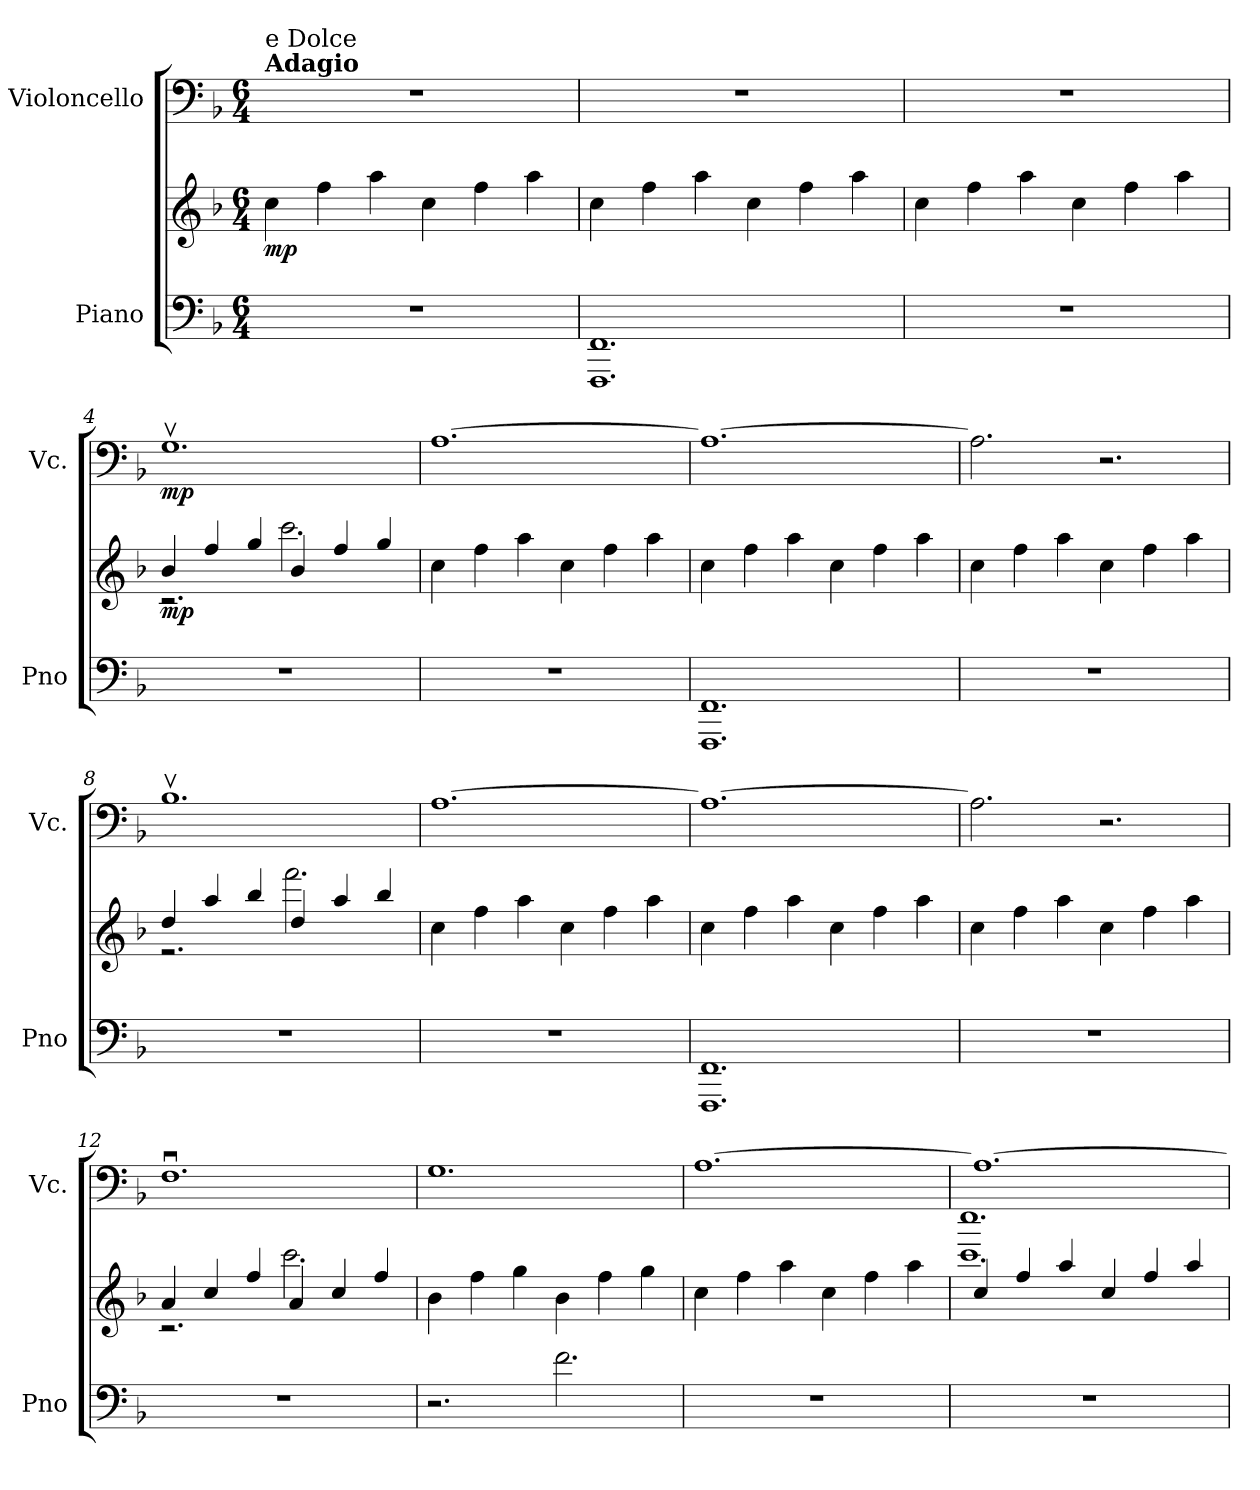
**kern	**kern	**dynam	**kern	**dynam
*part2	*part2	*part2	*part1	*part1
*staff3	*staff2	*staff2/3	*staff1	*staff1
*I"Piano	*	*	*I"Violoncello	*
*I'Pno	*	*	*I'Vc.	*
*clefF4	*clefG2	*	*clefF4	*
*k[b-]	*k[b-]	*	*k[b-]	*
*F:	*F:	*	*F:	*
*M6/4	*M6/4	*	*M6/4	*
*MM80	*MM80	*	*MM80	*
=1	=1	=1	=1	=1
!	!	!	!LO:TX:a:B:t=Adagio	!
!	!	!	!LO:TX:a:t=e Dolce	!
!	!	!LO:DY:b	!	!
1.r	4cc\	mp	1.r	.
.	4ff\	.	.	.
.	4aa\	.	.	.
.	4cc\	.	.	.
.	4ff\	.	.	.
.	4aa\	.	.	.
=2	=2	=2	=2	=2
1.FF 1.FFF	4cc\	.	1.r	.
.	4ff\	.	.	.
.	4aa\	.	.	.
.	4cc\	.	.	.
.	4ff\	.	.	.
.	4aa\	.	.	.
=3	=3	=3	=3	=3
1.r	4cc\	.	1.r	.
.	4ff\	.	.	.
.	4aa\	.	.	.
.	4cc\	.	.	.
.	4ff\	.	.	.
.	4aa\	.	.	.
!!LO:LB:g=z
=4	=4	=4	=4	=4
*	*^	*	*	*
!	!	!	!LO:DY:b	!	!LO:DY:b
1.r	4b-/	2.r	mp	1.Gv>	mp
.	4ff/	.	.	.	.
.	4gg/	.	.	.	.
.	4b-/	2.ccc\	.	.	.
.	4ff/	.	.	.	.
.	4gg/	.	.	.	.
*	*v	*v	*	*	*
=5	=5	=5	=5	=5
1.r	4cc\	.	[>1.A	.
.	4ff\	.	.	.
.	4aa\	.	.	.
.	4cc\	.	.	.
.	4ff\	.	.	.
.	4aa\	.	.	.
=6	=6	=6	=6	=6
1.FF 1.FFF	4cc\	.	1.A_>	.
.	4ff\	.	.	.
.	4aa\	.	.	.
.	4cc\	.	.	.
.	4ff\	.	.	.
.	4aa\	.	.	.
!!LO:LB:g=z
=7	=7	=7	=7	=7
1.r	4cc\	.	2.A\]	.
.	4ff\	.	.	.
.	4aa\	.	.	.
.	4cc\	.	2.r	.
.	4ff\	.	.	.
.	4aa\	.	.	.
=8	=8	=8	=8	=8
*	*^	*	*	*
1.r	4dd/	2.r	.	1.B-v>	.
.	4aa/	.	.	.	.
.	4bb-/	.	.	.	.
.	4dd/	2.fff\	.	.	.
.	4aa/	.	.	.	.
.	4bb-/	.	.	.	.
*	*v	*v	*	*	*
=9	=9	=9	=9	=9
1.r	4cc\	.	[>1.A	.
.	4ff\	.	.	.
.	4aa\	.	.	.
.	4cc\	.	.	.
.	4ff\	.	.	.
.	4aa\	.	.	.
!!LO:PB:g=z
=10	=10	=10	=10	=10
1.FF 1.FFF	4cc\	.	1.A_>	.
.	4ff\	.	.	.
.	4aa\	.	.	.
.	4cc\	.	.	.
.	4ff\	.	.	.
.	4aa\	.	.	.
=11	=11	=11	=11	=11
1.r	4cc\	.	2.A\]	.
.	4ff\	.	.	.
.	4aa\	.	.	.
.	4cc\	.	2.r	.
.	4ff\	.	.	.
.	4aa\	.	.	.
=12	=12	=12	=12	=12
*	*^	*	*	*
1.r	4a/	2.r	.	1.Fu>	.
.	4cc/	.	.	.	.
.	4ff/	.	.	.	.
.	4a/	2.ccc\	.	.	.
.	4cc/	.	.	.	.
.	4ff/	.	.	.	.
*	*v	*v	*	*	*
!!LO:LB:g=z
=13	=13	=13	=13	=13
2.r	4b-\	.	1.G	.
.	4ff\	.	.	.
.	4gg\	.	.	.
2.f\	4b-\	.	.	.
.	4ff\	.	.	.
.	4gg\	.	.	.
=14	=14	=14	=14	=14
1.r	4cc\	.	[>1.A	.
.	4ff\	.	.	.
.	4aa\	.	.	.
.	4cc\	.	.	.
.	4ff\	.	.	.
.	4aa\	.	.	.
=15	=15	=15	=15	=15
*	*^	*	*	*
1.r	4cc/	1.cccc 1.ccc	.	1.A_>	.
.	4ff/	.	.	.	.
.	4aa/	.	.	.	.
.	4cc/	.	.	.	.
.	4ff/	.	.	.	.
.	4aa/	.	.	.	.
*	*v	*v	*	*	*
=	=	=	=	=
*-	*-	*-	*-	*-
